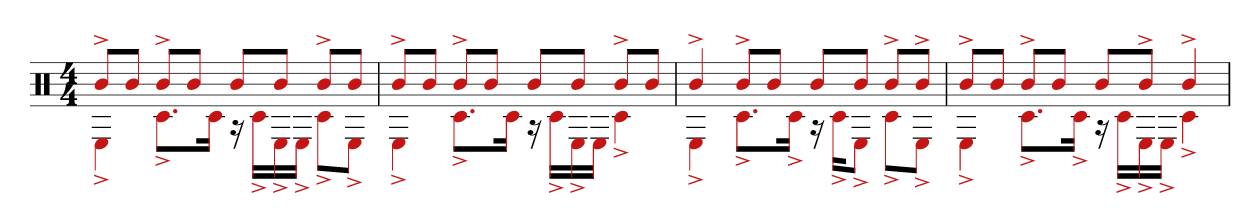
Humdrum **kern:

**kern
*part1
*staff1
*clefX
*k[]
*M4/4
=1
*^
8b^L	4E^
8bJ	.
8b^L	8.c#^L
8bJ	.
.	16c#Jk
8bL	16r
.	16c#^LL
8bJ	16E^
.	16E^JJ
8b^L	8c#^L
8bJ	8E^J
=2	=2
8b^L	4E^
8bJ	.
8b^L	8.c#^L
8bJ	.
.	16c#Jk
8bL	16r
.	16c#^LL
8bJ	16E^
.	16EJJ
8b^L	4c#^
8bJ	.
=3	=3
4b^	4E^
8b^L	8.c#^L
8bJ	.
.	16c#^Jk
8bL	16r
.	16c#^KL
8bJ	8E^J
8b^L	8c#^L
8b^J	8E^J
=4	=4
8b^L	4E^
8bJ	.
8b^L	8.c#^L
8bJ	.
.	16c#^Jk
8bL	16r
.	16c#^LL
8b^J	16E^
.	16E^JJ
4b^	4c#^
*v	*v
=
*-
